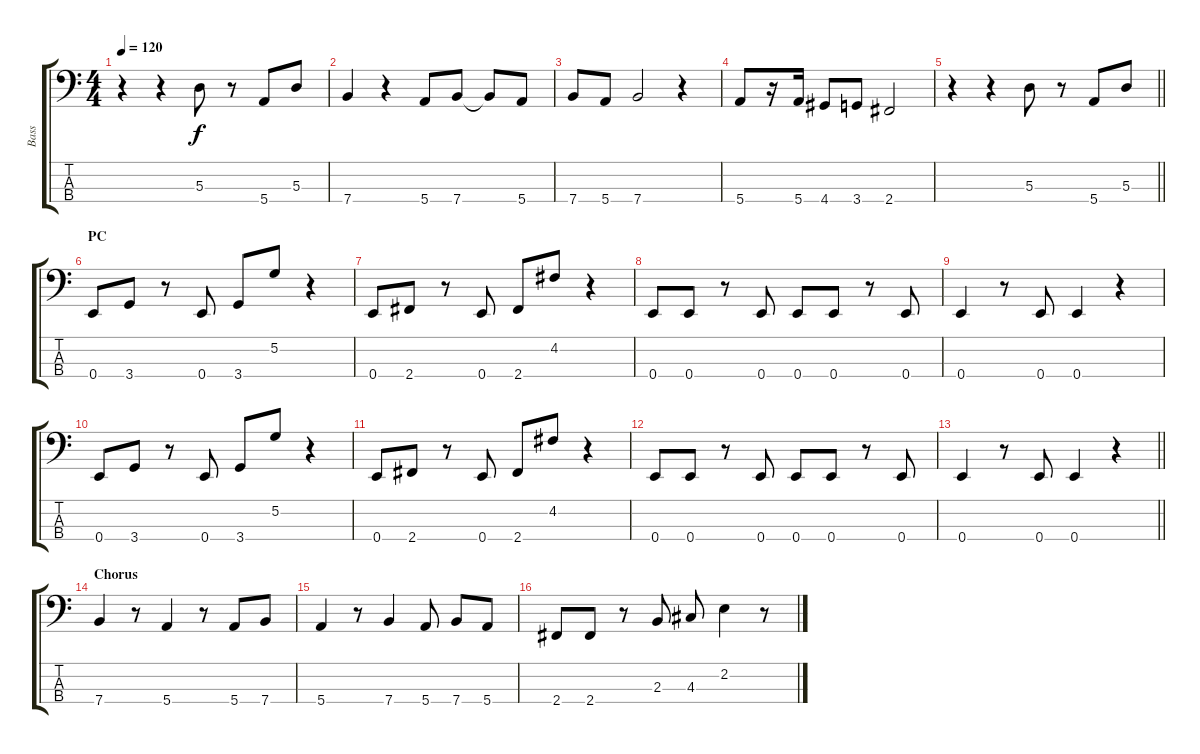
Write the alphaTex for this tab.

\track ("Bass" "Bass") {instrument electricbassfinger}
\staff {score tabs}
\tuning (G2 D2 A1 E1) {hide}
\ts (4 4)
\tempo 120
\clef f4
\ks c
r.4{dy f} r.4 5.3.8 r.8 5.4.8 5.3.8 |
7.4.4 r.4 5.4.8 7.4.8 7.4{t}.8 5.4.8 |
7.4.8 5.4.8 7.4.2 r.4 |
5.4.8 r.16 5.4.16 4.4.8 3.4.8 2.4.2 |
\barLineRight lightlight
r.4 r.4 5.3.8 r.8 5.4.8 5.3.8 |
\section ("" "PC")
0.4.8 3.4.8 r.8 0.4.8 3.4.8 5.2.8 r.4 |
0.4.8 2.4.8 r.8 0.4.8 2.4.8 4.2.8 r.4 |
0.4.8 0.4.8 r.8 0.4.8 0.4.8 0.4.8 r.8 0.4.8 |
0.4.4 r.8 0.4.8 0.4.4 r.4 |
0.4.8 3.4.8 r.8 0.4.8 3.4.8 5.2.8 r.4 |
0.4.8 2.4.8 r.8 0.4.8 2.4.8 4.2.8 r.4 |
0.4.8 0.4.8 r.8 0.4.8 0.4.8 0.4.8 r.8 0.4.8 |
\barLineRight lightlight
0.4.4 r.8 0.4.8 0.4.4 r.4 |
\section ("" "Chorus")
7.4.4 r.8 5.4.4 r.8 5.4.8 7.4.8 |
5.4.4 r.8 7.4.4 5.4.8 7.4.8 5.4.8 |
2.4.8 2.4.8 r.8 2.3.8 4.3.8 2.2.4 r.8
